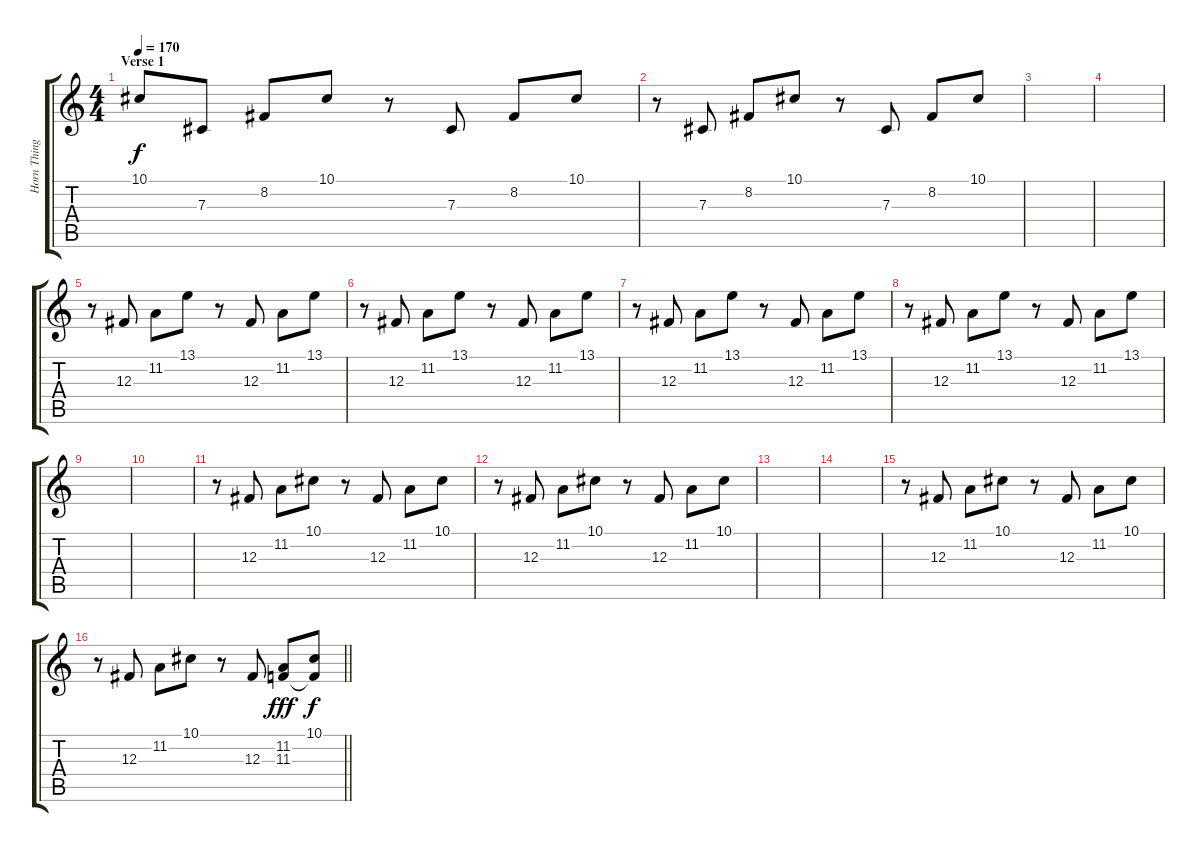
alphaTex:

\track ("Horn Things?" "Horn Thing") {instrument tuba}
\staff {score tabs}
\tuning (Eb4 Bb3 Gb3 Db3 Ab2 Db2) {hide}
\ts (4 4)
\section ("" "Verse 1")
\tempo 170
\clef g2
\ks c
10.1.8{dy f} 7.3.8 8.2.8 10.1.8 r.8 7.3.8 8.2.8 10.1.8 |
r.8 7.3.8 8.2.8 10.1.8 r.8 7.3.8 8.2.8 10.1.8 |
|
|
r.8 12.3.8 11.2.8 13.1.8 r.8 12.3.8 11.2.8 13.1.8 |
r.8 12.3.8 11.2.8 13.1.8 r.8 12.3.8 11.2.8 13.1.8 |
r.8 12.3.8 11.2.8 13.1.8 r.8 12.3.8 11.2.8 13.1.8 |
r.8 12.3.8 11.2.8 13.1.8 r.8 12.3.8 11.2.8 13.1.8 |
|
|
r.8 12.3.8 11.2.8 10.1.8 r.8 12.3.8 11.2.8 10.1.8 |
r.8 12.3.8 11.2.8 10.1.8 r.8 12.3.8 11.2.8 10.1.8 |
|
|
r.8 12.3.8 11.2.8 10.1.8 r.8 12.3.8 11.2.8 10.1.8 |
\barLineRight lightlight
r.8 12.3.8 11.2.8 10.1.8 r.8 12.3.8 (11.2 11.3).8{dy fff} (10.1 11.3{t}).8{dy f}
